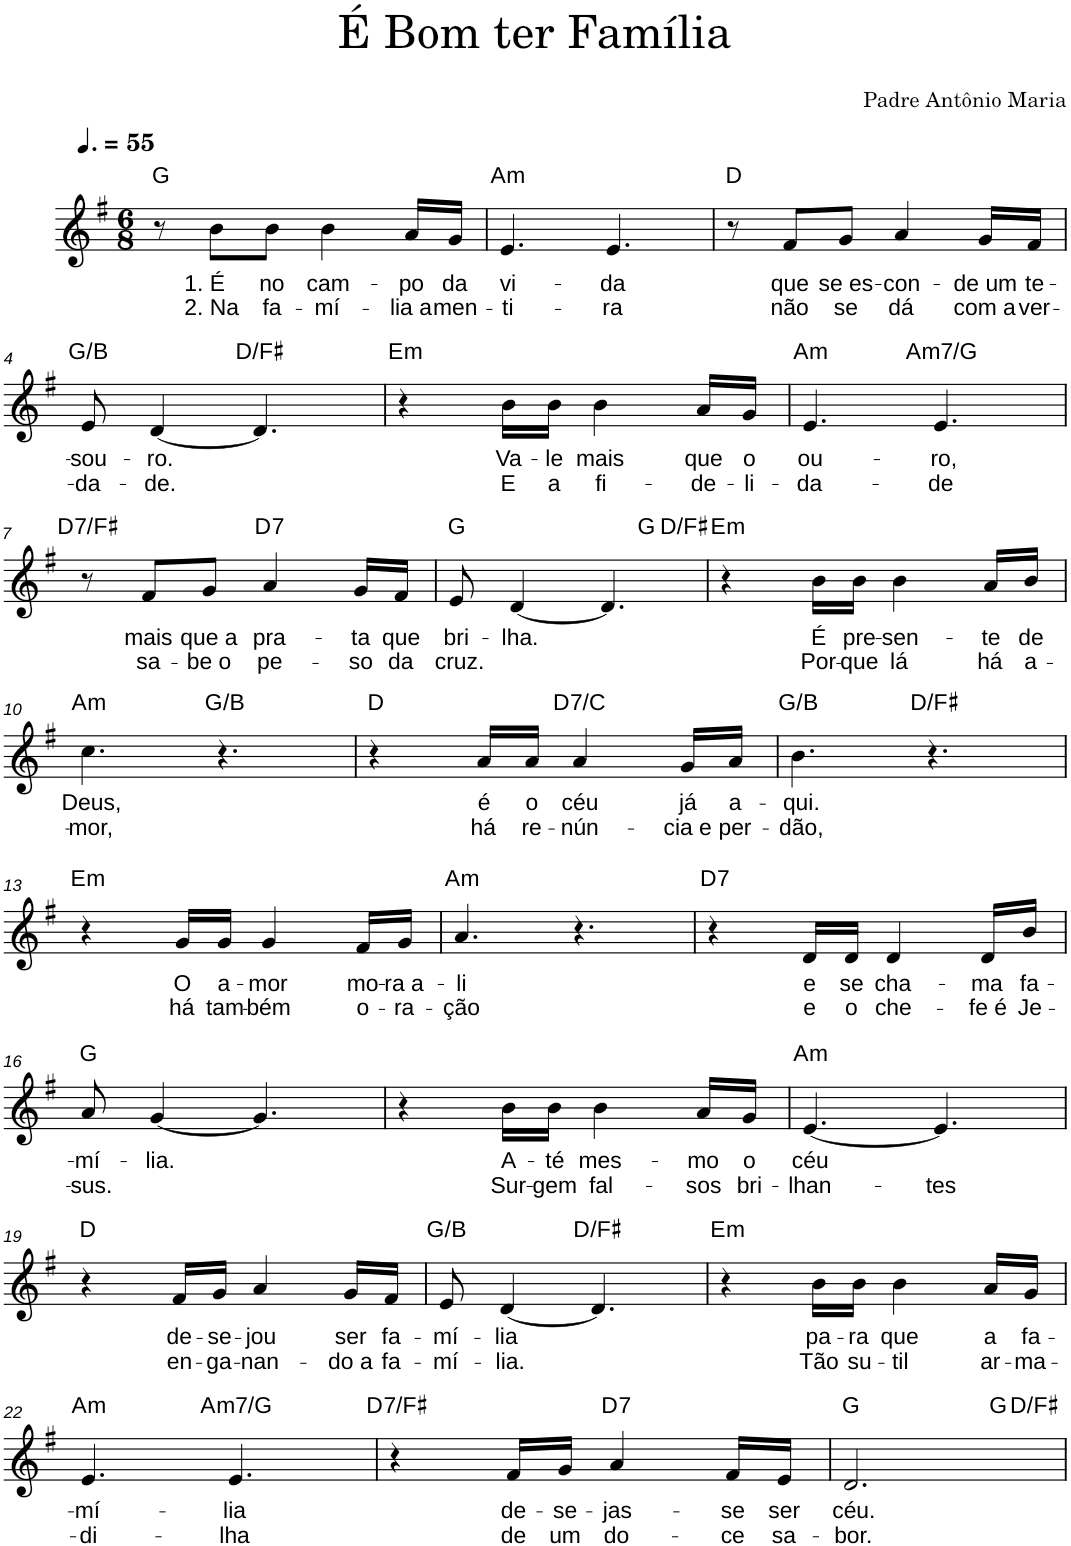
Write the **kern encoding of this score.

**kern	**text	**text	**harte
*part1	*part1	*part1	*part1
*staff1	*staff1	*staff1	*
*I"Piano	*	*	*
*I'Pno.	*	*	*
*clefG2	*	*	*
*k[f#]	*	*	*
*M6/8	*	*	*
*MM83	*	*	*
=1	=1	=1	=1
8r	.	.	G:maj
!	!LO:LY:b	!LO:LY:b	!
8b\L	1. É	2. Na	.
!	!LO:LY:b	!LO:LY:b	!
8b\J	no	fa-	.
!	!LO:LY:b	!LO:LY:b	!
4b\	cam-	-mí-	.
!	!LO:LY:b	!LO:LY:b	!
16a/LL	-po	-lia a	.
!	!LO:LY:b	!LO:LY:b	!
16g/JJ	da	men-	.
=2	=2	=2	=2
!	!LO:LY:b	!LO:LY:b	!LO:H:kt=m
4.e/	vi-	-ti-	A:min
!	!LO:LY:b	!LO:LY:b	!
4.e/	-da	-ra	.
=3	=3	=3	=3
8r	.	.	D:maj
!	!LO:LY:b	!LO:LY:b	!
8f#/L	que	não	.
!	!LO:LY:b	!LO:LY:b	!
8g/J	se es-	se	.
!	!LO:LY:b	!LO:LY:b	!
4a/	-con-	dá	.
!	!LO:LY:b	!LO:LY:b	!
16g/LL	-de um	com a	.
!	!LO:LY:b	!LO:LY:b	!
16f#/JJ	te-	ver-	.
!!LO:LB:g=z
=4	=4	=4	=4
!	!LO:LY:b	!LO:LY:b	!
8e/	-sou-	-da-	G:maj/3
!	!LO:LY:b	!LO:LY:b	!
[4d/	-ro.	-de.	.
4.d/]	.	.	D:maj/3
=5	=5	=5	=5
!	!	!	!LO:H:kt=m
4r	.	.	E:min
!	!LO:LY:b	!LO:LY:b	!
16b\LL	Va-	E	.
!	!LO:LY:b	!LO:LY:b	!
16b\JJ	-le	a	.
!	!LO:LY:b	!LO:LY:b	!
4b\	mais	fi-	.
!	!LO:LY:b	!LO:LY:b	!
16a/LL	que	-de-	.
!	!LO:LY:b	!LO:LY:b	!
16g/JJ	o	-li-	.
=6	=6	=6	=6
!	!LO:LY:b	!LO:LY:b	!LO:H:kt=m
4.e/	ou-	-da-	A:min
!	!LO:LY:b	!LO:LY:b	!LO:H:kt=m7
4.e/	-ro,	-de	A:min7/b7
!!LO:LB:g=z
=7	=7	=7	=7
!	!	!	!LO:H:kt=7
8r	.	.	D:7/3
!	!LO:LY:b	!LO:LY:b	!
8f#/L	mais	sa-	.
!	!LO:LY:b	!LO:LY:b	!
8g/J	que a	-be o	.
!	!LO:LY:b	!LO:LY:b	!LO:H:kt=7
4a/	pra-	pe-	D:7
!	!LO:LY:b	!LO:LY:b	!
16g/LL	-ta	-so	.
!	!LO:LY:b	!LO:LY:b	!
16f#/JJ	que	da	.
=8	=8	=8	=8
!	!LO:LY:b	!LO:LY:b	!
*^	*	*	*
*	*^	*	*	*
8e/	2ryy	2ryy	bri-	cruz.	G:maj
!	!	!	!LO:LY:b	!	!
[4d/	.	.	-lha.	.	.
4.d/]	.	.	.	.	.
.	4ryy	8ryy	.	.	G:maj
.	.	8ryy	.	.	D:maj/3
=9	=9	=9	=9	=9	=9
!	!	!	!	!	!LO:H:kt=m
*v	*v	*v	*	*	*
4r	.	.	E:min
!	!LO:LY:b	!LO:LY:b	!
16b\LL	É	Por-	.
!	!LO:LY:b	!LO:LY:b	!
16b\JJ	pre-	-que	.
!	!LO:LY:b	!LO:LY:b	!
4b\	-sen-	lá	.
!	!LO:LY:b	!LO:LY:b	!
16a/LL	-te	há	.
!	!LO:LY:b	!LO:LY:b	!
16b/JJ	de	a-	.
!!LO:LB:g=z
=10	=10	=10	=10
!	!LO:LY:b	!LO:LY:b	!LO:H:kt=m
4.cc\	Deus,	-mor,	A:min
4.r	.	.	G:maj/3
=11	=11	=11	=11
4r	.	.	D:maj
!	!LO:LY:b	!LO:LY:b	!
16a/LL	é	há	.
!	!LO:LY:b	!LO:LY:b	!
16a/JJ	o	re-	.
!	!LO:LY:b	!LO:LY:b	!LO:H:kt=7
4a/	céu	-nún-	D:7/b7
!	!LO:LY:b	!LO:LY:b	!
16g/LL	já	-cia e	.
!	!LO:LY:b	!LO:LY:b	!
16a/JJ	a-	per-	.
=12	=12	=12	=12
!	!LO:LY:b	!LO:LY:b	!
4.b\	-qui.	-dão,	G:maj/3
4.r	.	.	D:maj/3
!!LO:LB:g=z
=13	=13	=13	=13
!	!	!	!LO:H:kt=m
4r	.	.	E:min
!	!LO:LY:b	!LO:LY:b	!
16g/LL	O	há	.
!	!LO:LY:b	!LO:LY:b	!
16g/JJ	a-	tam-	.
!	!LO:LY:b	!LO:LY:b	!
4g/	-mor	-bém	.
!	!LO:LY:b	!LO:LY:b	!
16f#/LL	mo-	o-	.
!	!LO:LY:b	!LO:LY:b	!
16g/JJ	-ra a-	-ra-	.
=14	=14	=14	=14
!	!LO:LY:b	!LO:LY:b	!LO:H:kt=m
4.a/	-li	-ção	A:min
4.r	.	.	.
=15	=15	=15	=15
!	!	!	!LO:H:kt=7
4r	.	.	D:7
!	!LO:LY:b	!LO:LY:b	!
16d/LL	e	e	.
!	!LO:LY:b	!LO:LY:b	!
16d/JJ	se	o	.
!	!LO:LY:b	!LO:LY:b	!
4d/	cha-	che-	.
!	!LO:LY:b	!LO:LY:b	!
16d/LL	-ma	-fe é	.
!	!LO:LY:b	!LO:LY:b	!
16b/JJ	fa-	Je-	.
!!LO:LB:g=z
=16	=16	=16	=16
!	!LO:LY:b	!LO:LY:b	!
8a/	-mí-	-sus.	G:maj
!	!LO:LY:b	!	!
[4g/	-lia.	.	.
4.g/]	.	.	.
=17	=17	=17	=17
4r	.	.	.
!	!LO:LY:b	!LO:LY:b	!
16b\LL	A-	Sur-	.
!	!LO:LY:b	!LO:LY:b	!
16b\JJ	-té	-gem	.
!	!LO:LY:b	!LO:LY:b	!
4b\	mes-	fal-	.
!	!LO:LY:b	!LO:LY:b	!
16a/LL	-mo	-sos	.
!	!LO:LY:b	!LO:LY:b	!
16g/JJ	o	bri-	.
=18	=18	=18	=18
!	!LO:LY:b	!LO:LY:b	!LO:H:kt=m
[4.e/	céu	-lhan-	A:min
!	!	!LO:LY:b	!
4.e/]	.	-tes	.
!!LO:LB:g=z
=19	=19	=19	=19
4r	.	.	D:maj
!	!LO:LY:b	!LO:LY:b	!
16f#/LL	de-	en-	.
!	!LO:LY:b	!LO:LY:b	!
16g/JJ	-se-	-ga-	.
!	!LO:LY:b	!LO:LY:b	!
4a/	-jou	-nan-	.
!	!LO:LY:b	!LO:LY:b	!
16g/LL	ser	-do a	.
!	!LO:LY:b	!LO:LY:b	!
16f#/JJ	fa-	fa-	.
=20	=20	=20	=20
!	!LO:LY:b	!LO:LY:b	!
8e/	-mí-	-mí-	G:maj/3
!	!LO:LY:b	!LO:LY:b	!
[4d/	-lia	-lia.	.
4.d/]	.	.	D:maj/3
=21	=21	=21	=21
!	!	!	!LO:H:kt=m
4r	.	.	E:min
!	!LO:LY:b	!LO:LY:b	!
16b\LL	pa-	Tão	.
!	!LO:LY:b	!LO:LY:b	!
16b\JJ	-ra	su-	.
!	!LO:LY:b	!LO:LY:b	!
4b\	que	-til	.
!	!LO:LY:b	!LO:LY:b	!
16a/LL	a	ar-	.
!	!LO:LY:b	!LO:LY:b	!
16g/JJ	fa-	-ma-	.
!!LO:LB:g=z
=22	=22	=22	=22
!	!LO:LY:b	!LO:LY:b	!LO:H:kt=m
4.e/	-mí-	-di-	A:min
!	!LO:LY:b	!LO:LY:b	!LO:H:kt=m7
4.e/	-lia	-lha	A:min7/b7
=23	=23	=23	=23
!	!	!	!LO:H:kt=7
4r	.	.	D:7/3
!	!LO:LY:b	!LO:LY:b	!
16f#/LL	de-	de	.
!	!LO:LY:b	!LO:LY:b	!
16g/JJ	-se-	um	.
!	!LO:LY:b	!LO:LY:b	!LO:H:kt=7
4a/	-jas-	do-	D:7
!	!LO:LY:b	!LO:LY:b	!
16f#/LL	-se	-ce	.
!	!LO:LY:b	!LO:LY:b	!
16e/JJ	ser	sa-	.
=24	=24	=24	=24
!	!LO:LY:b	!LO:LY:b	!
*^	*	*	*
*	*^	*	*	*
2.d/	2ryy	2ryy	céu.	-bor.	G:maj
.	4ryy	8ryy	.	.	G:maj
.	.	8ryy	.	.	D:maj/3
*v	*v	*v	*	*	*
=	=	=	=
*-	*-	*-	*-
